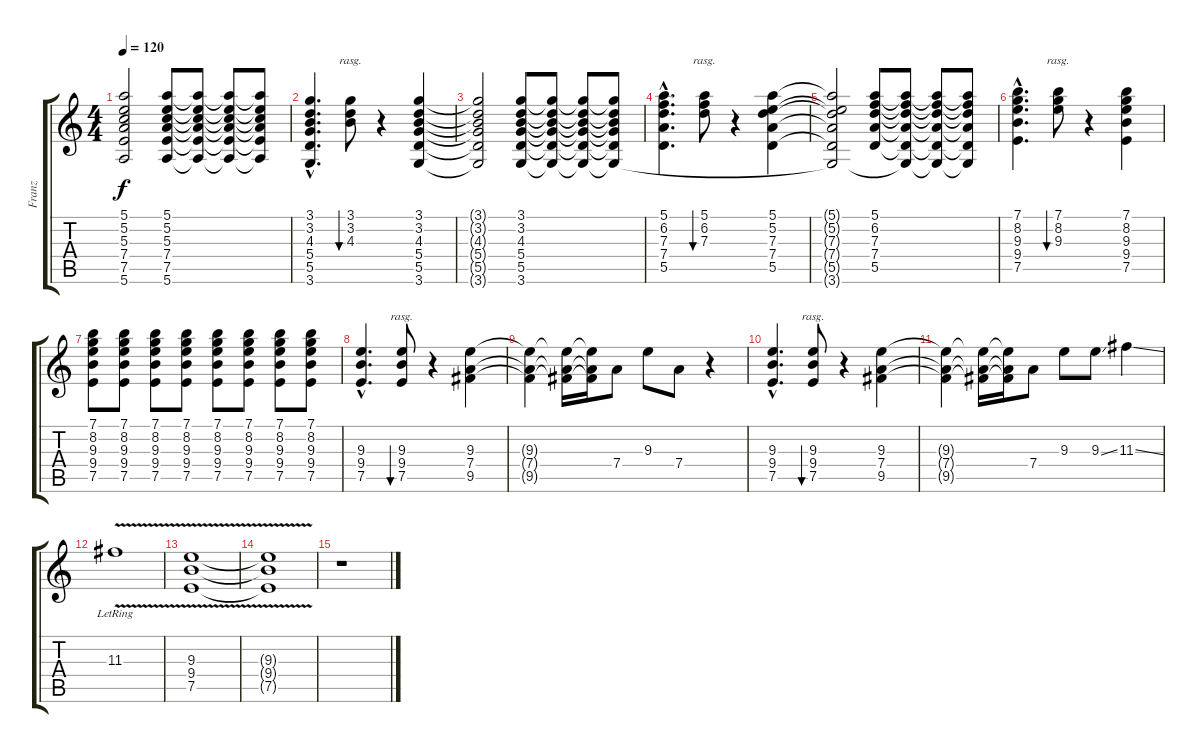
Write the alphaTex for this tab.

\track ("Franz" "Franz") {instrument electricguitarclean}
\staff {score tabs}
\tuning (E4 B3 G3 D3 A2 E2) {hide}
\ts (4 4)
\tempo 120
\clef g2
\ks c
(5.1{t} 5.2{t} 5.3{t} 7.4{t} 7.5{t} 5.6{t}).2{dy f} (5.1 5.2 5.3 7.4 7.5 5.6).8 (5.1{t} 5.2{t} 5.3{t} 7.4{t} 7.5{t} 5.6{t}).8 (5.1{t} 5.2{t} 5.3{t} 7.4{t} 7.5{t} 5.6{t}).8 (5.1{t} 5.2{t} 5.3{t} 7.4{t} 7.5{t} 5.6{t}).8 |
(3.1{hac} 3.2{hac} 4.3{hac} 5.4{hac} 5.5{hac} 3.6{hac}).4{d} (3.1 3.2 4.3).8{bu 60 rasg ii} r.4 (3.1 3.2 4.3 5.4 5.5 3.6).4 |
(3.1{t} 3.2{t} 4.3{t} 5.4{t} 5.5{t} 3.6{t}).2 (3.1 3.2 4.3 5.4 5.5 3.6).8 (3.1{t} 3.2{t} 4.3{t} 5.4{t} 5.5{t} 3.6{t}).8 (3.1{t} 3.2{t} 4.3{t} 5.4{t} 5.5{t} 3.6{t}).8 (3.1{t} 3.2{t} 4.3{t} 5.4{t} 5.5{t} 3.6{t}).8 |
(5.1{hac} 6.2{hac} 7.3{hac} 7.4{hac} 5.5{hac}).4{d} (5.1 6.2 7.3).8{bu 60 rasg ii} r.4 (5.1 5.2 7.3 7.4 5.5).4 |
(5.1{t} 5.2{t} 7.3{t} 7.4{t} 5.5{t} 3.6{t}).2 (5.1 6.2 7.3 7.4 5.5).8 (5.1{t} 6.2{t} 7.3{t} 7.4{t} 5.5{t} 3.6{t}).8 (5.1{t} 6.2{t} 7.3{t} 7.4{t} 5.5{t} 3.6{t}).8 (5.1{t} 6.2{t} 7.3{t} 7.4{t} 5.5{t} 3.6{t}).8 |
(7.1{hac} 8.2{hac} 9.3{hac} 9.4{hac} 7.5{hac}).4{d} (7.1 8.2 9.3).8{bu 60 rasg ii} r.4 (7.1 8.2 9.3 9.4 7.5).4 |
(7.1 8.2 9.3 9.4 7.5).8 (7.1 8.2 9.3 9.4 7.5).8 (7.1 8.2 9.3 9.4 7.5).8 (7.1 8.2 9.3 9.4 7.5).8 (7.1 8.2 9.3 9.4 7.5).8 (7.1 8.2 9.3 9.4 7.5).8 (7.1 8.2 9.3 9.4 7.5).8 (7.1 8.2 9.3 9.4 7.5).8 |
(9.3{hac} 9.4{hac} 7.5{hac}).4{d} (9.3 9.4 7.5).8{bu 60 rasg ii} r.4 (9.3 7.4 9.5).4 |
(9.3{t} 7.4{t} 9.5{t}).4 (9.3{t} 7.4{t} 9.5{t}).16 (9.3{t} 7.4{t} 9.5{t}).16 7.4.8 9.3.8 7.4.8 r.4 |
(9.3{hac} 9.4{hac} 7.5{hac}).4{d} (9.3 9.4 7.5).8{bu 60 rasg ii} r.4 (9.3 7.4 9.5).4 |
(9.3{t} 7.4{t} 9.5{t}).4 (9.3{t} 7.4{t} 9.5{t}).16 (9.3{t} 7.4{t} 9.5{t}).16 7.4.8 9.3.8 9.3{ss}.8 11.3{ss}.4 |
11.3{v lr}.1 |
(9.3{v} 9.4 7.5).1{volume 0} |
(9.3{t} 9.4{t} 7.5{t}).1 |
r.1
